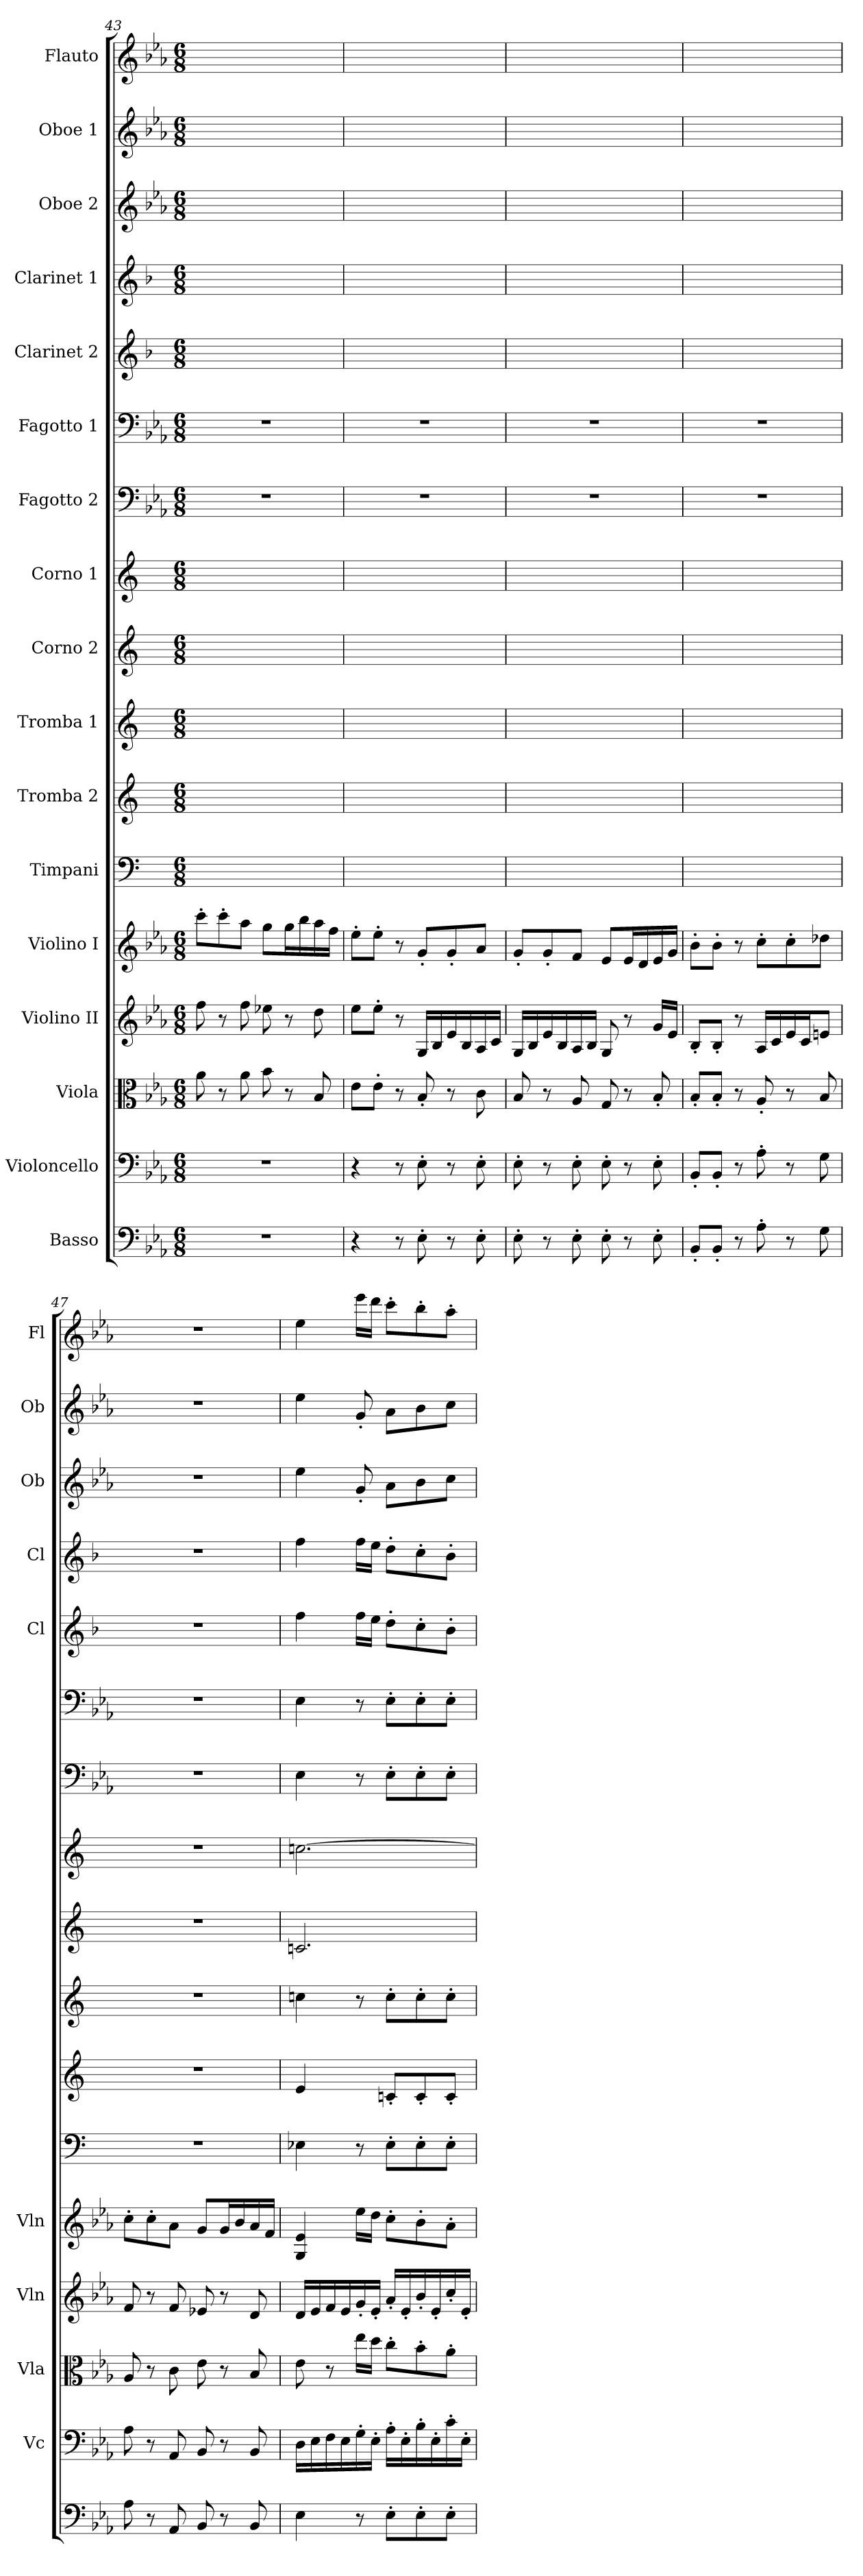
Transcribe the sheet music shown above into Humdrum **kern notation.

**kern	**kern	**kern	**kern	**kern	**kern	**kern	**kern	**kern	**kern	**kern	**kern	**kern	**kern	**kern	**kern	**kern
*part17	*part16	*part15	*part14	*part13	*part12	*part11	*part10	*part9	*part8	*part7	*part6	*part5	*part4	*part3	*part2	*part1
*staff17	*staff16	*staff15	*staff14	*staff13	*staff12	*staff11	*staff10	*staff9	*staff8	*staff7	*staff6	*staff5	*staff4	*staff3	*staff2	*staff1
*I"Basso	*I"Violoncello	*I"Viola	*I"Violino II	*I"Violino I	*I"Timpani	*I"Tromba 2	*I"Tromba 1	*I"Corno 2	*I"Corno 1	*I"Fagotto 2	*I"Fagotto 1	*I"Clarinet 2	*I"Clarinet 1	*I"Oboe 2	*I"Oboe 1	*I"Flauto
*	*I'Vc	*I'Vla	*I'Vln	*I'Vln	*	*	*	*	*	*	*	*I'Cl	*I'Cl	*I'Ob	*I'Ob	*I'Fl
*clefF4	*clefF4	*clefC3	*clefG2	*clefG2	*clefF4	*clefG2	*clefG2	*clefG2	*clefG2	*clefF4	*clefF4	*clefG2	*clefG2	*clefG2	*clefG2	*clefG2
*ITrd7c12	*	*	*	*	*	*ITrd-2c-3	*ITrd-2c-3	*ITrd5c9	*ITrd5c9	*	*	*ITrd1c2	*ITrd1c2	*	*	*
*k[b-e-a-]	*k[b-e-a-]	*k[b-e-a-]	*k[b-e-a-]	*k[b-e-a-]	*	*	*	*	*	*k[b-e-a-]	*k[b-e-a-]	*k[b-e-a-]	*k[b-e-a-]	*k[b-e-a-]	*k[b-e-a-]	*k[b-e-a-]
*M6/8	*M6/8	*M6/8	*M6/8	*M6/8	*M6/8	*M6/8	*M6/8	*M6/8	*M6/8	*M6/8	*M6/8	*M6/8	*M6/8	*M6/8	*M6/8	*M6/8
=43	=43	=43	=43	=43	=43	=43	=43	=43	=43	=43	=43	=43	=43	=43	=43	=43
2.r	2.r	8a-	8ff	8ccc'\L	2.ryy	2.ryy	2.ryy	2.ryy	2.ryy	2.r	2.r	2.ryy	2.ryy	2.ryy	2.ryy	2.ryy
.	.	8r	8r	8ccc'\	.	.	.	.	.	.	.	.	.	.	.	.
.	.	8a-	8ff	8aa-\J	.	.	.	.	.	.	.	.	.	.	.	.
.	.	8b-	8ee-X	8gg\L	.	.	.	.	.	.	.	.	.	.	.	.
.	.	8r	8r	16gg\L	.	.	.	.	.	.	.	.	.	.	.	.
.	.	.	.	16bb-\	.	.	.	.	.	.	.	.	.	.	.	.
.	.	8B-	8dd	16aa-\	.	.	.	.	.	.	.	.	.	.	.	.
.	.	.	.	16ff\JJ	.	.	.	.	.	.	.	.	.	.	.	.
=44	=44	=44	=44	=44	=44	=44	=44	=44	=44	=44	=44	=44	=44	=44	=44	=44
4r	4r	8e-\L	8ee-\L	8ee-'\L	2.ryy	2.ryy	2.ryy	2.ryy	2.ryy	2.r	2.r	2.ryy	2.ryy	2.ryy	2.ryy	2.ryy
.	.	8e-'\J	8ee-'\J	8ee-'\J	.	.	.	.	.	.	.	.	.	.	.	.
8r	8r	8r	8r	8r	.	.	.	.	.	.	.	.	.	.	.	.
8EE-'	8E-'	8B-'	16G/LL	8g'/L	.	.	.	.	.	.	.	.	.	.	.	.
.	.	.	16B-/	.	.	.	.	.	.	.	.	.	.	.	.	.
8r	8r	8r	16e-/	8g'/	.	.	.	.	.	.	.	.	.	.	.	.
.	.	.	16B-/	.	.	.	.	.	.	.	.	.	.	.	.	.
8EE-'	8E-'	8c	16A-/	8a-/J	.	.	.	.	.	.	.	.	.	.	.	.
.	.	.	16c/JJ	.	.	.	.	.	.	.	.	.	.	.	.	.
=45	=45	=45	=45	=45	=45	=45	=45	=45	=45	=45	=45	=45	=45	=45	=45	=45
8EE-'	8E-'	8B-	16G/LL	8g'/L	2.ryy	2.ryy	2.ryy	2.ryy	2.ryy	2.r	2.r	2.ryy	2.ryy	2.ryy	2.ryy	2.ryy
.	.	.	16B-/	.	.	.	.	.	.	.	.	.	.	.	.	.
8r	8r	8r	16e-/	8g'/	.	.	.	.	.	.	.	.	.	.	.	.
.	.	.	16B-/	.	.	.	.	.	.	.	.	.	.	.	.	.
8EE-'	8E-'	8A-	16A-/	8f/J	.	.	.	.	.	.	.	.	.	.	.	.
.	.	.	16B-/JJ	.	.	.	.	.	.	.	.	.	.	.	.	.
8EE-'	8E-'	8G	8G	8e-/L	.	.	.	.	.	.	.	.	.	.	.	.
8r	8r	8r	8r	16e-/L	.	.	.	.	.	.	.	.	.	.	.	.
.	.	.	.	16d/	.	.	.	.	.	.	.	.	.	.	.	.
8EE-'	8E-'	8B-'	16g/LL	16e-/	.	.	.	.	.	.	.	.	.	.	.	.
.	.	.	16e-/JJ	16g/JJ	.	.	.	.	.	.	.	.	.	.	.	.
=46	=46	=46	=46	=46	=46	=46	=46	=46	=46	=46	=46	=46	=46	=46	=46	=46
8BBB-'/L	8BB-'/L	8B-'/L	8B-'/L	8b-'\L	2.ryy	2.ryy	2.ryy	2.ryy	2.ryy	2.r	2.r	2.ryy	2.ryy	2.ryy	2.ryy	2.ryy
8BBB-'/J	8BB-'/J	8B-'/J	8B-'/J	8b-'\J	.	.	.	.	.	.	.	.	.	.	.	.
8r	8r	8r	8r	8r	.	.	.	.	.	.	.	.	.	.	.	.
8AA-'	8A-'	8A-'	16A-/LL	8cc'\L	.	.	.	.	.	.	.	.	.	.	.	.
.	.	.	16c/	.	.	.	.	.	.	.	.	.	.	.	.	.
8r	8r	8r	16e-/	8cc'\	.	.	.	.	.	.	.	.	.	.	.	.
.	.	.	16c/J	.	.	.	.	.	.	.	.	.	.	.	.	.
8GG	8G	8B-	8en/J	8dd-X\J	.	.	.	.	.	.	.	.	.	.	.	.
=47	=47	=47	=47	=47	=47	=47	=47	=47	=47	=47	=47	=47	=47	=47	=47	=47
8AA-	8A-	8A-	8f	8cc'\L	2.r	2.r	2.r	2.r	2.r	2.r	2.r	2.r	2.r	2.r	2.r	2.r
8r	8r	8r	8r	8cc'\	.	.	.	.	.	.	.	.	.	.	.	.
8AAA-	8AA-	8c	8f	8a-\J	.	.	.	.	.	.	.	.	.	.	.	.
8BBB-	8BB-	8e-	8e-X	8g/L	.	.	.	.	.	.	.	.	.	.	.	.
8r	8r	8r	8r	16g/L	.	.	.	.	.	.	.	.	.	.	.	.
.	.	.	.	16b-/	.	.	.	.	.	.	.	.	.	.	.	.
8BBB-	8BB-	8B-	8d	16a-/	.	.	.	.	.	.	.	.	.	.	.	.
.	.	.	.	16f/JJ	.	.	.	.	.	.	.	.	.	.	.	.
=48	=48	=48	=48	=48	=48	=48	=48	=48	=48	=48	=48	=48	=48	=48	=48	=48
4EE-	16D\LL	8e-	16d/LL	4G 4e-	4E-X	4g	4ee-X	2.E-X	[2.e-X	4E-	4E-	4ee-	4ee-	4ee-	4ee-	4ee-
.	16E-\	.	16e-/	.	.	.	.	.	.	.	.	.	.	.	.	.
.	16F\	8r	16f/	.	.	.	.	.	.	.	.	.	.	.	.	.
.	16E-\	.	16e-/	.	.	.	.	.	.	.	.	.	.	.	.	.
8r	16G'\	16ee-\LL	16g'/	16ee-\LL	8r	8ryy	8r	.	.	8r	8r	16ee-\LL	16ee-\LL	8g'	8g'	16eee-\LL
.	16E-'\JJ	16dd\JJ	16e-'/JJ	16dd\JJ	.	.	.	.	.	.	.	16dd\JJ	16dd\JJ	.	.	16ddd\JJ
8EE-'\L	16A-'\LL	8cc'\L	16a-'/LL	8cc'\L	8E-'\L	8e-X'/L	8ee-'\L	.	.	8E-'\L	8E-'\L	8cc'\L	8cc'\L	8a-\L	8a-\L	8ccc'\L
.	16E-'\	.	16e-'/	.	.	.	.	.	.	.	.	.	.	.	.	.
8EE-'\	16B-'\	8b-'\	16b-'/	8b-'\	8E-'\	8e-'/	8ee-'\	.	.	8E-'\	8E-'\	8b-'\	8b-'\	8b-\	8b-\	8bb-'\
.	16E-'\	.	16e-'/	.	.	.	.	.	.	.	.	.	.	.	.	.
8EE-'\J	16c'\	8a-'\J	16cc'/	8a-'\J	8E-'\J	8e-'/J	8ee-'\J	.	.	8E-'\J	8E-'\J	8a-'\J	8a-'\J	8cc\J	8cc\J	8aa-'\J
.	16E-'\JJ	.	16e-'/JJ	.	.	.	.	.	.	.	.	.	.	.	.	.
=	=	=	=	=	=	=	=	=	=	=	=	=	=	=	=	=
*-	*-	*-	*-	*-	*-	*-	*-	*-	*-	*-	*-	*-	*-	*-	*-	*-
